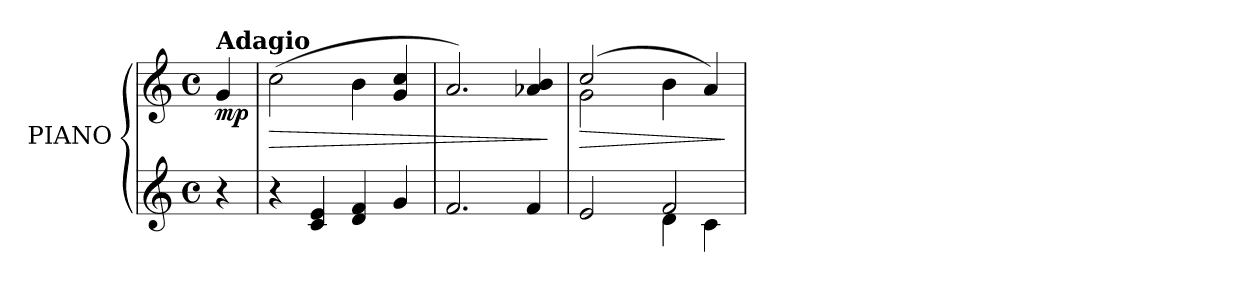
**kern	**kern	**dynam
*part1	*part1	*part1
*staff2	*staff1	*staff1/2
*I"PIANO	*	*
*I'Pno.	*	*
*clefG2	*clefG2	*
*k[]	*k[]	*
*M4/4	*M4/4	*
*met(c)	*met(c)	*
=1	=1	=1
!	!LO:TX:a:B:t=Adagio	!
!	!	!LO:DY:b
4r	4g/	mp
=2	=2	=2
!	!	!LO:HP:b
4r	(>2cc\	>
4c/ 4e/	.	.
4d/ 4f/	4b\	.
4g/	4g/ 4cc/	.
=3	=3	=3
2.f/	2.a/)	.
4f/	4a-X/ 4b/	.
.	.	]
=4	=4	=4
*^	*	*
!	!	!	!LO:HP:b
*	*	*^	*
2e/	4ryy	(>2cc/	2g\	>
.	4ryy	.	.	.
2f/	4d\	4b\	2ryy	.
.	4c\	4a/)	.	.
*v	*v	*	*	*
*	*v	*v	*
.	.	]
=	=	=
*-	*-	*-
